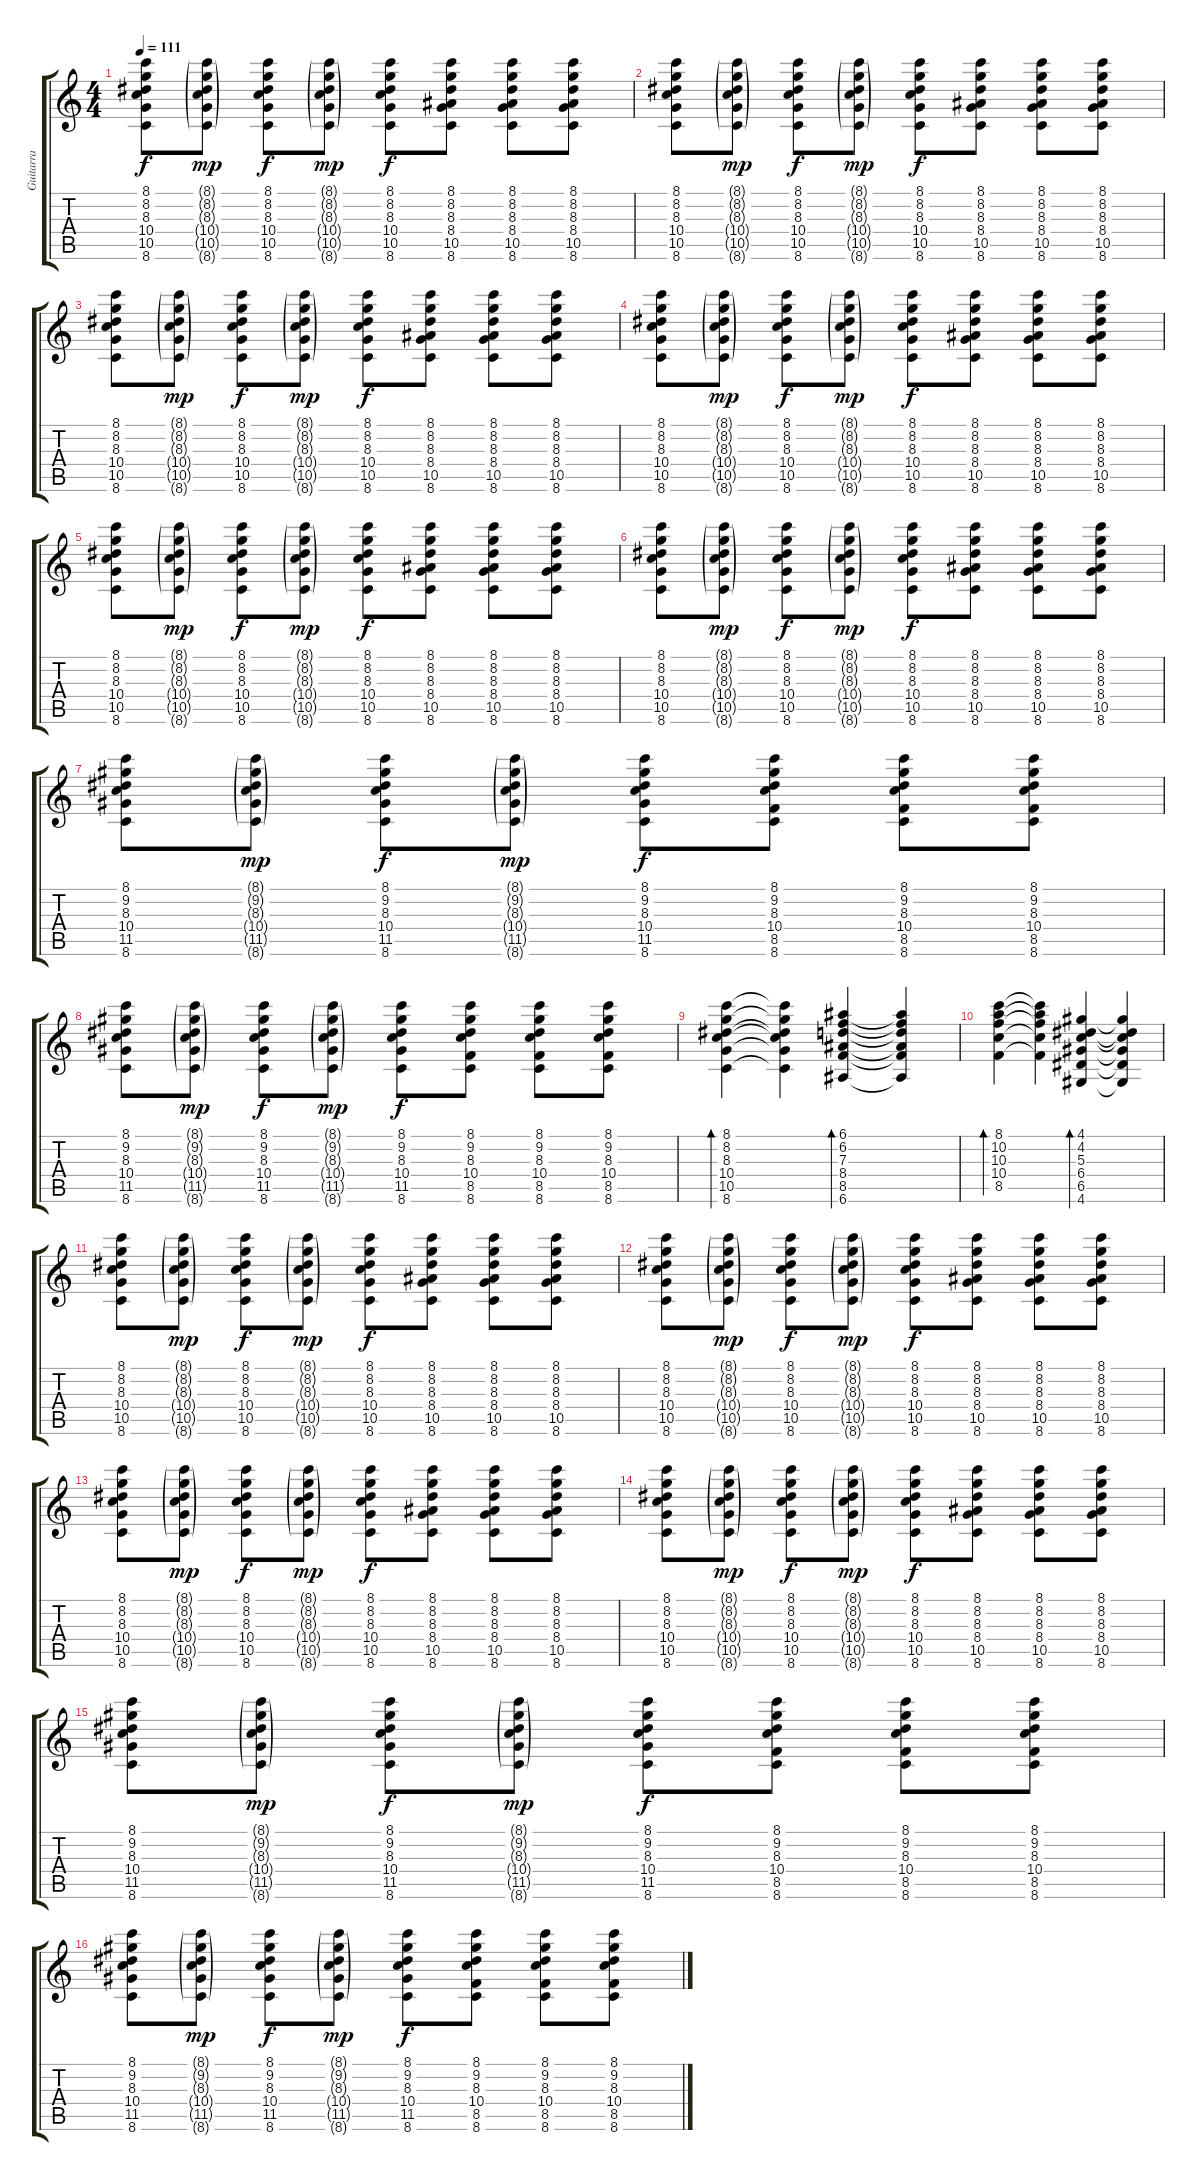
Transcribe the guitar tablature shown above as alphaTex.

\track ("Guitarra" "Guitarra") {instrument overdrivenguitar}
\staff {score tabs}
\tuning (E4 B3 G3 D3 A2 E2) {hide}
\ts (4 4)
\tempo 111
\clef g2
\ks c
(8.1 8.2 8.3 10.4 10.5 8.6).8{dy f instrument overdrivenguitar} (8.1{g} 8.2{g} 8.3{g} 10.4{g} 10.5{g} 8.6{g}).8{dy mp} (8.1 8.2 8.3 10.4 10.5 8.6).8{dy f} (8.1{g} 8.2{g} 8.3{g} 10.4{g} 10.5{g} 8.6{g}).8{dy mp} (8.1 8.2 8.3 10.4 10.5 8.6).8{dy f} (8.1 8.2 8.3 8.4 10.5 8.6).8 (8.1 8.2 8.3 8.4 10.5 8.6).8 (8.1 8.2 8.3 8.4 10.5 8.6).8 |
(8.1 8.2 8.3 10.4 10.5 8.6).8 (8.1{g} 8.2{g} 8.3{g} 10.4{g} 10.5{g} 8.6{g}).8{dy mp} (8.1 8.2 8.3 10.4 10.5 8.6).8{dy f} (8.1{g} 8.2{g} 8.3{g} 10.4{g} 10.5{g} 8.6{g}).8{dy mp} (8.1 8.2 8.3 10.4 10.5 8.6).8{dy f} (8.1 8.2 8.3 8.4 10.5 8.6).8 (8.1 8.2 8.3 8.4 10.5 8.6).8 (8.1 8.2 8.3 8.4 10.5 8.6).8 |
(8.1 8.2 8.3 10.4 10.5 8.6).8 (8.1{g} 8.2{g} 8.3{g} 10.4{g} 10.5{g} 8.6{g}).8{dy mp} (8.1 8.2 8.3 10.4 10.5 8.6).8{dy f} (8.1{g} 8.2{g} 8.3{g} 10.4{g} 10.5{g} 8.6{g}).8{dy mp} (8.1 8.2 8.3 10.4 10.5 8.6).8{dy f} (8.1 8.2 8.3 8.4 10.5 8.6).8 (8.1 8.2 8.3 8.4 10.5 8.6).8 (8.1 8.2 8.3 8.4 10.5 8.6).8 |
(8.1 8.2 8.3 10.4 10.5 8.6).8 (8.1{g} 8.2{g} 8.3{g} 10.4{g} 10.5{g} 8.6{g}).8{dy mp} (8.1 8.2 8.3 10.4 10.5 8.6).8{dy f} (8.1{g} 8.2{g} 8.3{g} 10.4{g} 10.5{g} 8.6{g}).8{dy mp} (8.1 8.2 8.3 10.4 10.5 8.6).8{dy f} (8.1 8.2 8.3 8.4 10.5 8.6).8 (8.1 8.2 8.3 8.4 10.5 8.6).8 (8.1 8.2 8.3 8.4 10.5 8.6).8 |
(8.1 8.2 8.3 10.4 10.5 8.6).8 (8.1{g} 8.2{g} 8.3{g} 10.4{g} 10.5{g} 8.6{g}).8{dy mp} (8.1 8.2 8.3 10.4 10.5 8.6).8{dy f} (8.1{g} 8.2{g} 8.3{g} 10.4{g} 10.5{g} 8.6{g}).8{dy mp} (8.1 8.2 8.3 10.4 10.5 8.6).8{dy f} (8.1 8.2 8.3 8.4 10.5 8.6).8 (8.1 8.2 8.3 8.4 10.5 8.6).8 (8.1 8.2 8.3 8.4 10.5 8.6).8 |
(8.1 8.2 8.3 10.4 10.5 8.6).8 (8.1{g} 8.2{g} 8.3{g} 10.4{g} 10.5{g} 8.6{g}).8{dy mp} (8.1 8.2 8.3 10.4 10.5 8.6).8{dy f} (8.1{g} 8.2{g} 8.3{g} 10.4{g} 10.5{g} 8.6{g}).8{dy mp} (8.1 8.2 8.3 10.4 10.5 8.6).8{dy f} (8.1 8.2 8.3 8.4 10.5 8.6).8 (8.1 8.2 8.3 8.4 10.5 8.6).8 (8.1 8.2 8.3 8.4 10.5 8.6).8 |
(8.1 9.2 8.3 10.4 11.5 8.6).8 (8.1{g} 9.2{g} 8.3{g} 10.4{g} 11.5{g} 8.6{g}).8{dy mp} (8.1 9.2 8.3 10.4 11.5 8.6).8{dy f} (8.1{g} 9.2{g} 8.3{g} 10.4{g} 11.5{g} 8.6{g}).8{dy mp} (8.1 9.2 8.3 10.4 11.5 8.6).8{dy f} (8.1 9.2 8.3 10.4 8.5 8.6).8 (8.1 9.2 8.3 10.4 8.5 8.6).8 (8.1 9.2 8.3 10.4 8.5 8.6).8 |
(8.1 9.2 8.3 10.4 11.5 8.6).8 (8.1{g} 9.2{g} 8.3{g} 10.4{g} 11.5{g} 8.6{g}).8{dy mp} (8.1 9.2 8.3 10.4 11.5 8.6).8{dy f} (8.1{g} 9.2{g} 8.3{g} 10.4{g} 11.5{g} 8.6{g}).8{dy mp} (8.1 9.2 8.3 10.4 11.5 8.6).8{dy f} (8.1 9.2 8.3 10.4 8.5 8.6).8 (8.1 9.2 8.3 10.4 8.5 8.6).8 (8.1 9.2 8.3 10.4 8.5 8.6).8 |
(8.1 8.2 8.3 10.4 10.5 8.6).4{bd 30} (8.1{t} 8.2{t} 8.3{t} 10.4{t} 10.5{t} 8.6{t}).4 (6.1 6.2 7.3 8.4 8.5 6.6).4{bd 30} (6.1{t} 6.2{t} 7.3{t} 8.4{t} 8.5{t} 6.6{t}).4 |
(8.1 10.2 10.3 10.4 8.5).4{bd 30} (8.1{t} 10.2{t} 10.3{t} 10.4{t} 8.5{t}).4 (4.1 4.2 5.3 6.4 6.5 4.6).4{bd 30} (4.1{t} 4.2{t} 5.3{t} 6.4{t} 6.5{t} 4.6{t}).4 |
(8.1 8.2 8.3 10.4 10.5 8.6).8 (8.1{g} 8.2{g} 8.3{g} 10.4{g} 10.5{g} 8.6{g}).8{dy mp} (8.1 8.2 8.3 10.4 10.5 8.6).8{dy f} (8.1{g} 8.2{g} 8.3{g} 10.4{g} 10.5{g} 8.6{g}).8{dy mp} (8.1 8.2 8.3 10.4 10.5 8.6).8{dy f} (8.1 8.2 8.3 8.4 10.5 8.6).8 (8.1 8.2 8.3 8.4 10.5 8.6).8 (8.1 8.2 8.3 8.4 10.5 8.6).8 |
(8.1 8.2 8.3 10.4 10.5 8.6).8 (8.1{g} 8.2{g} 8.3{g} 10.4{g} 10.5{g} 8.6{g}).8{dy mp} (8.1 8.2 8.3 10.4 10.5 8.6).8{dy f} (8.1{g} 8.2{g} 8.3{g} 10.4{g} 10.5{g} 8.6{g}).8{dy mp} (8.1 8.2 8.3 10.4 10.5 8.6).8{dy f} (8.1 8.2 8.3 8.4 10.5 8.6).8 (8.1 8.2 8.3 8.4 10.5 8.6).8 (8.1 8.2 8.3 8.4 10.5 8.6).8 |
(8.1 8.2 8.3 10.4 10.5 8.6).8 (8.1{g} 8.2{g} 8.3{g} 10.4{g} 10.5{g} 8.6{g}).8{dy mp} (8.1 8.2 8.3 10.4 10.5 8.6).8{dy f} (8.1{g} 8.2{g} 8.3{g} 10.4{g} 10.5{g} 8.6{g}).8{dy mp} (8.1 8.2 8.3 10.4 10.5 8.6).8{dy f} (8.1 8.2 8.3 8.4 10.5 8.6).8 (8.1 8.2 8.3 8.4 10.5 8.6).8 (8.1 8.2 8.3 8.4 10.5 8.6).8 |
(8.1 8.2 8.3 10.4 10.5 8.6).8 (8.1{g} 8.2{g} 8.3{g} 10.4{g} 10.5{g} 8.6{g}).8{dy mp} (8.1 8.2 8.3 10.4 10.5 8.6).8{dy f} (8.1{g} 8.2{g} 8.3{g} 10.4{g} 10.5{g} 8.6{g}).8{dy mp} (8.1 8.2 8.3 10.4 10.5 8.6).8{dy f} (8.1 8.2 8.3 8.4 10.5 8.6).8 (8.1 8.2 8.3 8.4 10.5 8.6).8 (8.1 8.2 8.3 8.4 10.5 8.6).8 |
(8.1 9.2 8.3 10.4 11.5 8.6).8 (8.1{g} 9.2{g} 8.3{g} 10.4{g} 11.5{g} 8.6{g}).8{dy mp} (8.1 9.2 8.3 10.4 11.5 8.6).8{dy f} (8.1{g} 9.2{g} 8.3{g} 10.4{g} 11.5{g} 8.6{g}).8{dy mp} (8.1 9.2 8.3 10.4 11.5 8.6).8{dy f} (8.1 9.2 8.3 10.4 8.5 8.6).8 (8.1 9.2 8.3 10.4 8.5 8.6).8 (8.1 9.2 8.3 10.4 8.5 8.6).8 |
(8.1 9.2 8.3 10.4 11.5 8.6).8 (8.1{g} 9.2{g} 8.3{g} 10.4{g} 11.5{g} 8.6{g}).8{dy mp} (8.1 9.2 8.3 10.4 11.5 8.6).8{dy f} (8.1{g} 9.2{g} 8.3{g} 10.4{g} 11.5{g} 8.6{g}).8{dy mp} (8.1 9.2 8.3 10.4 11.5 8.6).8{dy f} (8.1 9.2 8.3 10.4 8.5 8.6).8 (8.1 9.2 8.3 10.4 8.5 8.6).8 (8.1 9.2 8.3 10.4 8.5 8.6).8
